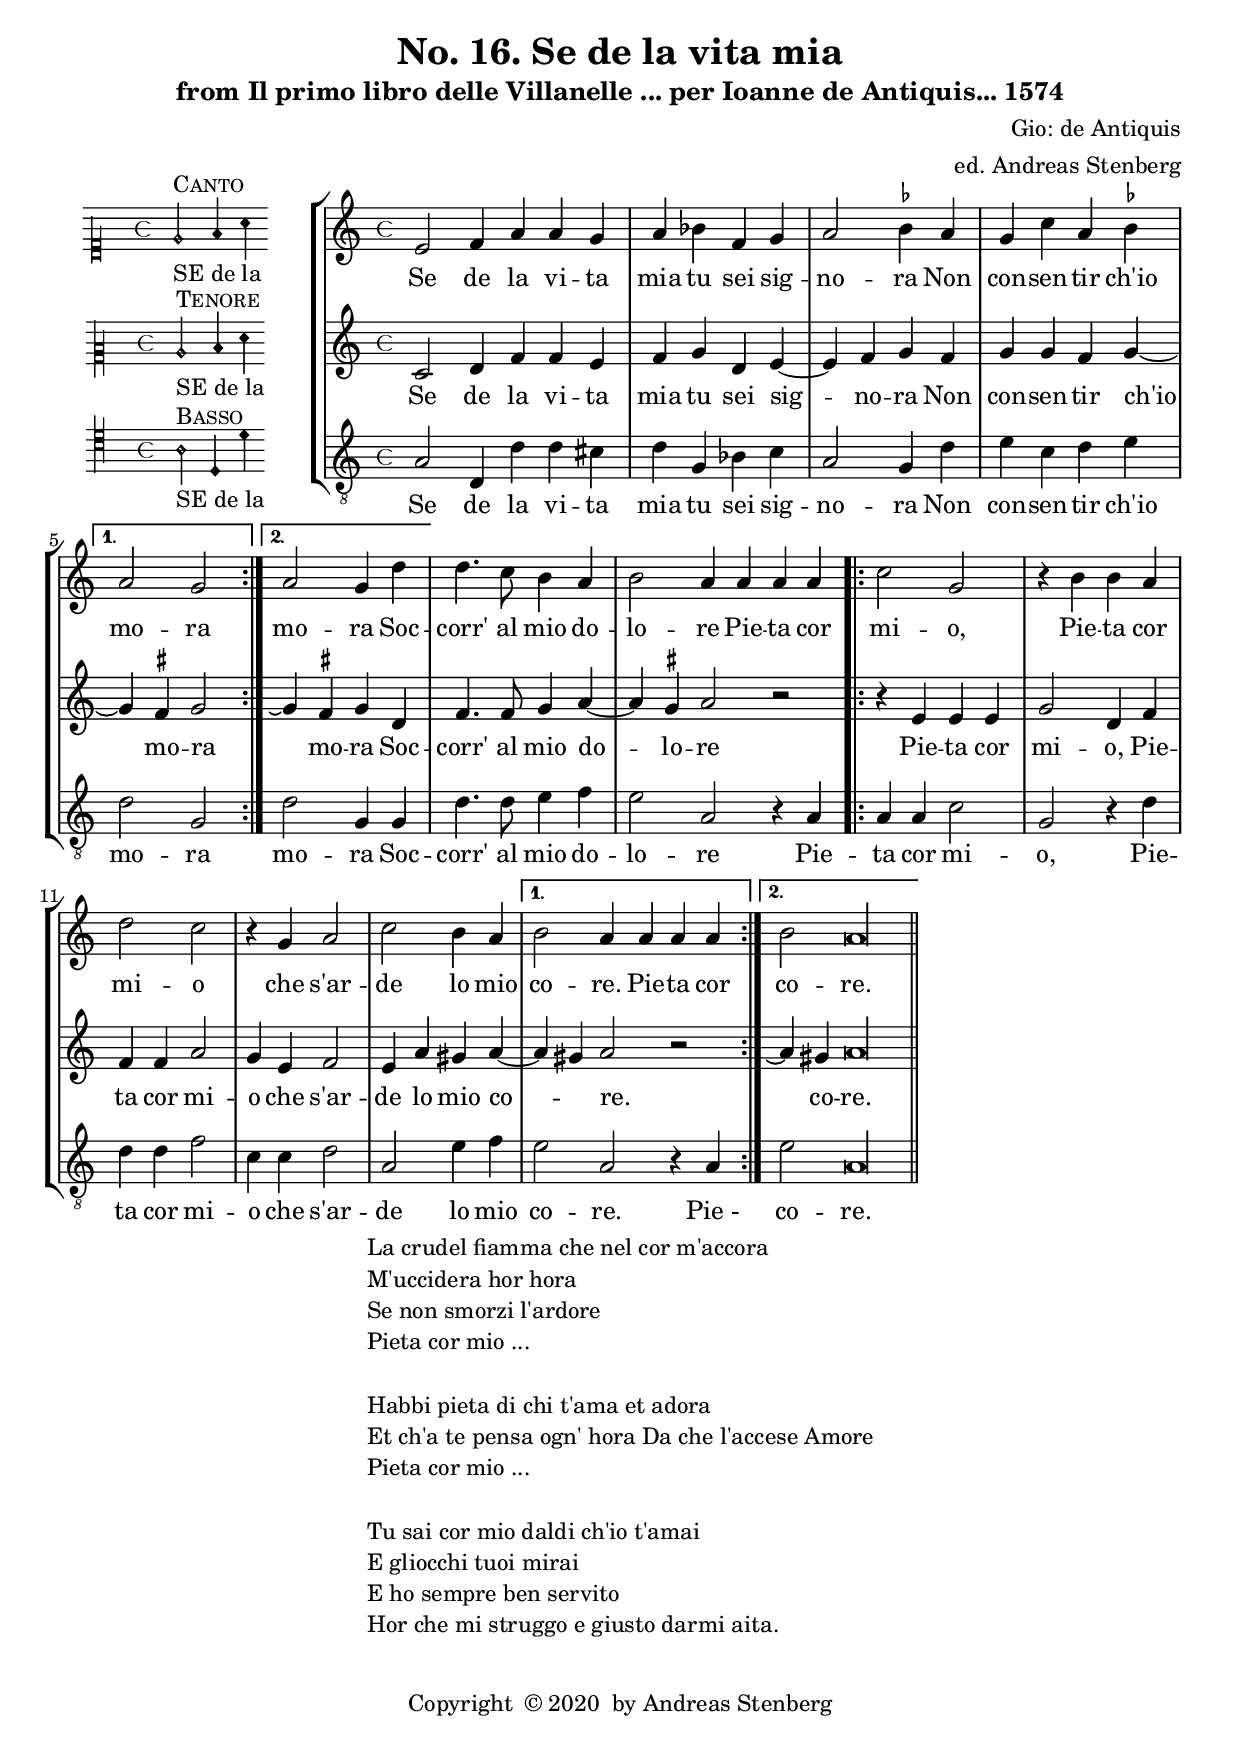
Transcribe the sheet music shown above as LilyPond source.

\version "2.18.0"
\include "deutsch.ly"
#(append! supported-clefs '(("mensural-f3" . ("clefs.mensural.f" 0 0))))
ficta = \once \set suggestAccidentals =##t
\header {
  title = "No. 16. Se de la vita mia"
  subtitle = "from Il primo libro delle Villanelle ... per Ioanne de Antiquis... 1574"
  composer = "Gio: de Antiquis"
  arranger = "ed. Andreas Stenberg"
  poet = ""
  meter =""
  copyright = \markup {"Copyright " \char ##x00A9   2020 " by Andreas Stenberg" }
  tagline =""
}
global = {
  \key c \major
  \override Staff.TimeSignature.style = #'mensural
}
%% PDF p. 35-36.
sopMusic = \relative c' {

  \set Score.tempoHideNote = ##t
  \tempo 2 = 76
  \time 4/4
  \set Timing.measureLength = #(ly:make-moment 6/4)
  %  \override Staff.BarLine.transparent =##t
  \repeat volta 2 {
  e2 f4 a4 a4 g4
  \set Timing.measureLength = #(ly:make-moment 4/4)
  a4 b4 f4 g4
  a2 \ficta b4 a4
  g4 c4 a4 \ficta b4 }
  \alternative {
  { a2 g2 }
  { a2 g4 d'4 }
  }
  d4. c8 h4 a4
  \set Timing.measureLength = #(ly:make-moment 6/4)
  h2 a4 a4 a4 a4
  \set Timing.measureLength = #(ly:make-moment 4/4)
  \repeat volta 2 {
  c2 g2
  r4 h4 h4 a4
  d2 c2
  r4 g4 a2
  c2
  h4 a4
  \set Timing.measureLength = #(ly:make-moment 6/4)
  }
  \alternative {
  { h2 a4 a4 a4 a4 }
  { h2 a\longa*1/4 }
  }
  \bar "||"
}
sopWords = \lyricmode {
  Se de la vi -- ta mia tu sei sig -- no -- ra
  Non con -- sen -- tir ch'io mo -- ra
  mo -- ra
  Soc -- corr' al mio do -- lo -- re
  Pie -- ta cor mi -- o,
  Pie -- ta cor mi -- o
  che s'ar -- de lo mio co -- re.
  Pie -- ta cor
  co -- re.
}
%% PDF p. 83-84.
altoMusic = \relative c' {
  \repeat volta 2 {
  c2 d4 f4 f4 e4
  f4 g4 d4 e4~
  e4 f4 g4 f4
  g4 g4 f4 g4~
  }
  \alternative {
 { g4 \ficta fis4 g2 }
 { g4\repeatTie \ficta fis4 g4 }
  }
  d4 f4. f8 g4 a4~
  a4 \ficta gis4 a2  r2
  \repeat volta 2 {
  r4 e4 e4 e4
  g2 d4 f4
  f4 f4 a2
  g4 e4  f2
  e4 a4 gis4 a4~(
  }
  \alternative {
 { a4 gis4) a2 r2 }
 { a4\repeatTie gis4 a\longa*1/4 }
  }
}

altoWords = \lyricmode {
  Se de la vi -- ta mia tu sei sig -- no -- ra
  Non con -- sen -- tir ch'io mo -- ra
  _ mo -- ra
  Soc -- corr' al mio do -- lo -- re
  Pie -- ta cor mi -- o,
  Pie -- ta cor mi -- o
  che s'ar -- de lo mio co -- re.
  _ co -- re.
}
%% PDF p.129 - 130.
bassMusic = \relative c {
  \clef "G_8"
  \repeat volta 2 {
  a'2 d,4 d'4 d4 cis4
  d4 g,4 b4 c4
  a2 g4 d'4
  e4 c4 d4 e4
  }
  \alternative {
 { d2 g,2 }
 { d'2 g,4 g4 }
  }
  d'4. d8 e4 f4
  e2 a,2 r4 a4
  \repeat volta 2 {
  a4 a4 c2
  g2 r4 d'4
  d4 d4 f2
  c4 c4  d2
  a2 e'4 f4
  }
  \alternative {
 { e2 a,2 r4 a4 }
 { e'2 a,\longa*1/4 }
  }
}

bassWords = \lyricmode {
  Se de la vi -- ta mia tu sei sig -- no -- ra
  Non con -- sen -- tir ch'io mo -- ra
  mo -- ra
  Soc -- corr' al mio do -- lo -- re
  Pie -- ta cor mi -- o,
  Pie -- ta cor mi -- o
  che s'ar -- de lo mio co -- re.
  "Pie -"
  co -- re.
}
incipitDiscantus = \markup {
  \score {
    {
      %      \set Staff.instrumentName = #"Tenor "
      \override NoteHead.style = #'neomensural
      \override Rest.style = #'neomensural
      \override Staff.TimeSignature.style = #'mensural
      \override Staff.KeySignature.style = #'petrucci
      \cadenzaOn
      \clef "petrucci-c1"
      \key c \major
      \time 4/4

      e'2^\markup { \smallCaps"Canto"}
      _"SE de la "
      f'4 a'4
    }
    \layout {
      \context {
        \Voice
        \remove "Ligature_bracket_engraver"
        \consists "Mensural_ligature_engraver"
      }
      line-width = 4.5\cm
    }
  }
}


incipitAltus = \markup {
  \score {
    {
      %      \set Staff.instrumentName = #"Tenor "
      \override NoteHead.style = #'neomensural
      \override Rest.style = #'neomensural
      \override Staff.TimeSignature.style = #'mensural
      \cadenzaOn
      \clef "petrucci-c2"
      \key c \major
      \time 4/4
      c'2^\markup \smallCaps"Tenore"
      _"SE de la"
      d'4 f'
    }
    \layout {
      \context {
        \Voice
        \remove "Ligature_bracket_engraver"
        \consists "Mensural_ligature_engraver"
      }
      line-width = 4.5\cm
    }
  }
}


incipitBassus = \markup {
  \score {
    {
      %      \set Staff.instrumentName = #"Tenor "
      \override NoteHead.style = #'neomensural
      \override Rest.style = #'neomensural
      \override Staff.TimeSignature.style = #'mensural
      \cadenzaOn
      \clef "petrucci-c4"
      \key c \major
      \time 4/4
      a2^\markup \smallCaps"Basso"
      _"SE de la"
      d4 d'4
    }
    \layout {
      \context {
        \Voice
        \remove "Ligature_bracket_engraver"
        \consists "Mensural_ligature_engraver"
      }
      line-width = 4.5\cm
    }
  }
}


\score {
  <<
    \new StaffGroup \with {
      \override VerticalAxisGroup.staff-staff-spacing = #'((basic-distance . 12))
    } <<
      \new Staff = treble <<
        \set Staff.instrumentName = \incipitDiscantus
        \new Voice = "sopranos" {
          \set  Staff.midiInstrument ="choir aahs"
          %	\voiceOne
          << \global \sopMusic >>
        }
      >>
      \new Lyrics = sopranos { s1 }

      \new Staff = "medius" <<
        \set Staff.instrumentName = \incipitAltus

        \new Voice = "altos" {
          %	\voiceTwo
          \set  Staff.midiInstrument ="choir aahs"
          << \global \altoMusic >>
        }
      >>

      \new Lyrics = "altos" { s1 }

      \new Staff ="basses" {
        \set Staff.instrumentName = \incipitBassus

        \new Voice = "basses" {
          \set  Staff.midiInstrument ="choir aahs"
          \clef "treble_8"
          %	\voiceTwo
          << \global \bassMusic >>
        }
      }
    >>
    \new Lyrics = basses { s1 }

    \context Lyrics = sopranos \lyricsto sopranos \sopWords
    \context Lyrics = altos \lyricsto altos \altoWords
    \context Lyrics = basses \lyricsto basses \bassWords
  >>
  \layout {
    \context {
      \Score
      % no bars in staves
      %      \override BarLine.transparent = ##t

    }
    % the next three instructions keep the lyrics between the bar lines
    \context {
      \Lyrics
      \consists "Bar_engraver"
      \override BarLine.transparent = ##t
    }
    \context {
      \StaffGroup
      \consists "Separating_line_group_engraver"
    }
    \context {
      \Voice
      % no slurs
      \override Slur.transparent = ##t
      % Comment in the below "\remove" command to allow line
      % breaking also at those barlines where a note overlaps
      % into the next bar.  The command is commented out in this
      % short example score, but especially for large scores, you
      % will typically yield better line breaking and thus improve
      % overall spacing if you comment in the following command.
      %\remove "Forbid_line_break_engraver"
    }
    indent = 4.5\cm
  }

}

\markup {
  \fill-line {
    \column {
      \line { \justify-string #"La crudel fiamma che nel cor m'accora

M'uccidera hor hora

Se non smorzi l'ardore

Pieta cor mio ..." }

      \vspace #1.5
      \line { \justify-string #"Habbi pieta di chi t'ama et adora

Et ch'a te pensa ogn' hora
Da che l'accese Amore

Pieta cor mio ..." }

      \vspace #1.5
      \line { \justify-string #"Tu sai cor mio daldi ch'io t'amai

E gliocchi tuoi mirai

E ho sempre ben servito

Hor che mi struggo e giusto darmi aita." }

      \vspace #1.5
    }
  }
}

\score {
  \unfoldRepeats
  <<
    \new StaffGroup <<
      \new Staff = treble <<
        \set Staff.instrumentName = \incipitDiscantus
        \new Voice = "sopranos" {
          \set  Staff.midiInstrument ="choir aahs"
          %	\voiceOne
          << \global \sopMusic >>
        }
      >>
      \new Lyrics = sopranos { s1 }

      \new Staff = "medius" <<
        \set Staff.instrumentName = \incipitAltus

        \new Voice = "altos" {
          %	\voiceTwo
          \set  Staff.midiInstrument ="choir aahs"
          << \global \altoMusic >>
        }
      >>

      \new Lyrics = "altos" { s1 }

      \new Staff ="basses" {
        \set Staff.instrumentName = \incipitBassus

        \new Voice = "basses" {
          \set  Staff.midiInstrument ="choir aahs"
          \clef "G_8"
          %	\voiceTwo
          << \global \bassMusic >>
        }
      }
    >>
    \new Lyrics = basses { s1 }

    \context Lyrics = sopranos \lyricsto sopranos \sopWords
    \context Lyrics = altos \lyricsto altos \altoWords
    \context Lyrics = basses \lyricsto basses \bassWords
  >>
  \midi {}
}
\paper {
  ragged-bottom = ##t
  ragged-last-bottom = ##t
  ragged-last = ##t
}

%{
convert-ly.py (GNU LilyPond) 2.18.2  convert-ly.py: Processing `'...
Applying conversion: 2.15.7, 2.15.9, 2.15.10, 2.15.16, 2.15.17,
2.15.18, 2.15.19, 2.15.20, 2.15.25, 2.15.32, 2.15.39, 2.15.40,
2.15.42, 2.15.43, 2.16.0, 2.17.0, 2.17.4, 2.17.5, 2.17.6, 2.17.11,
2.17.14, 2.17.15, 2.17.18, 2.17.19, 2.17.20, 2.17.25, 2.17.27,
2.17.29, 2.17.97, 2.18.0
%}
